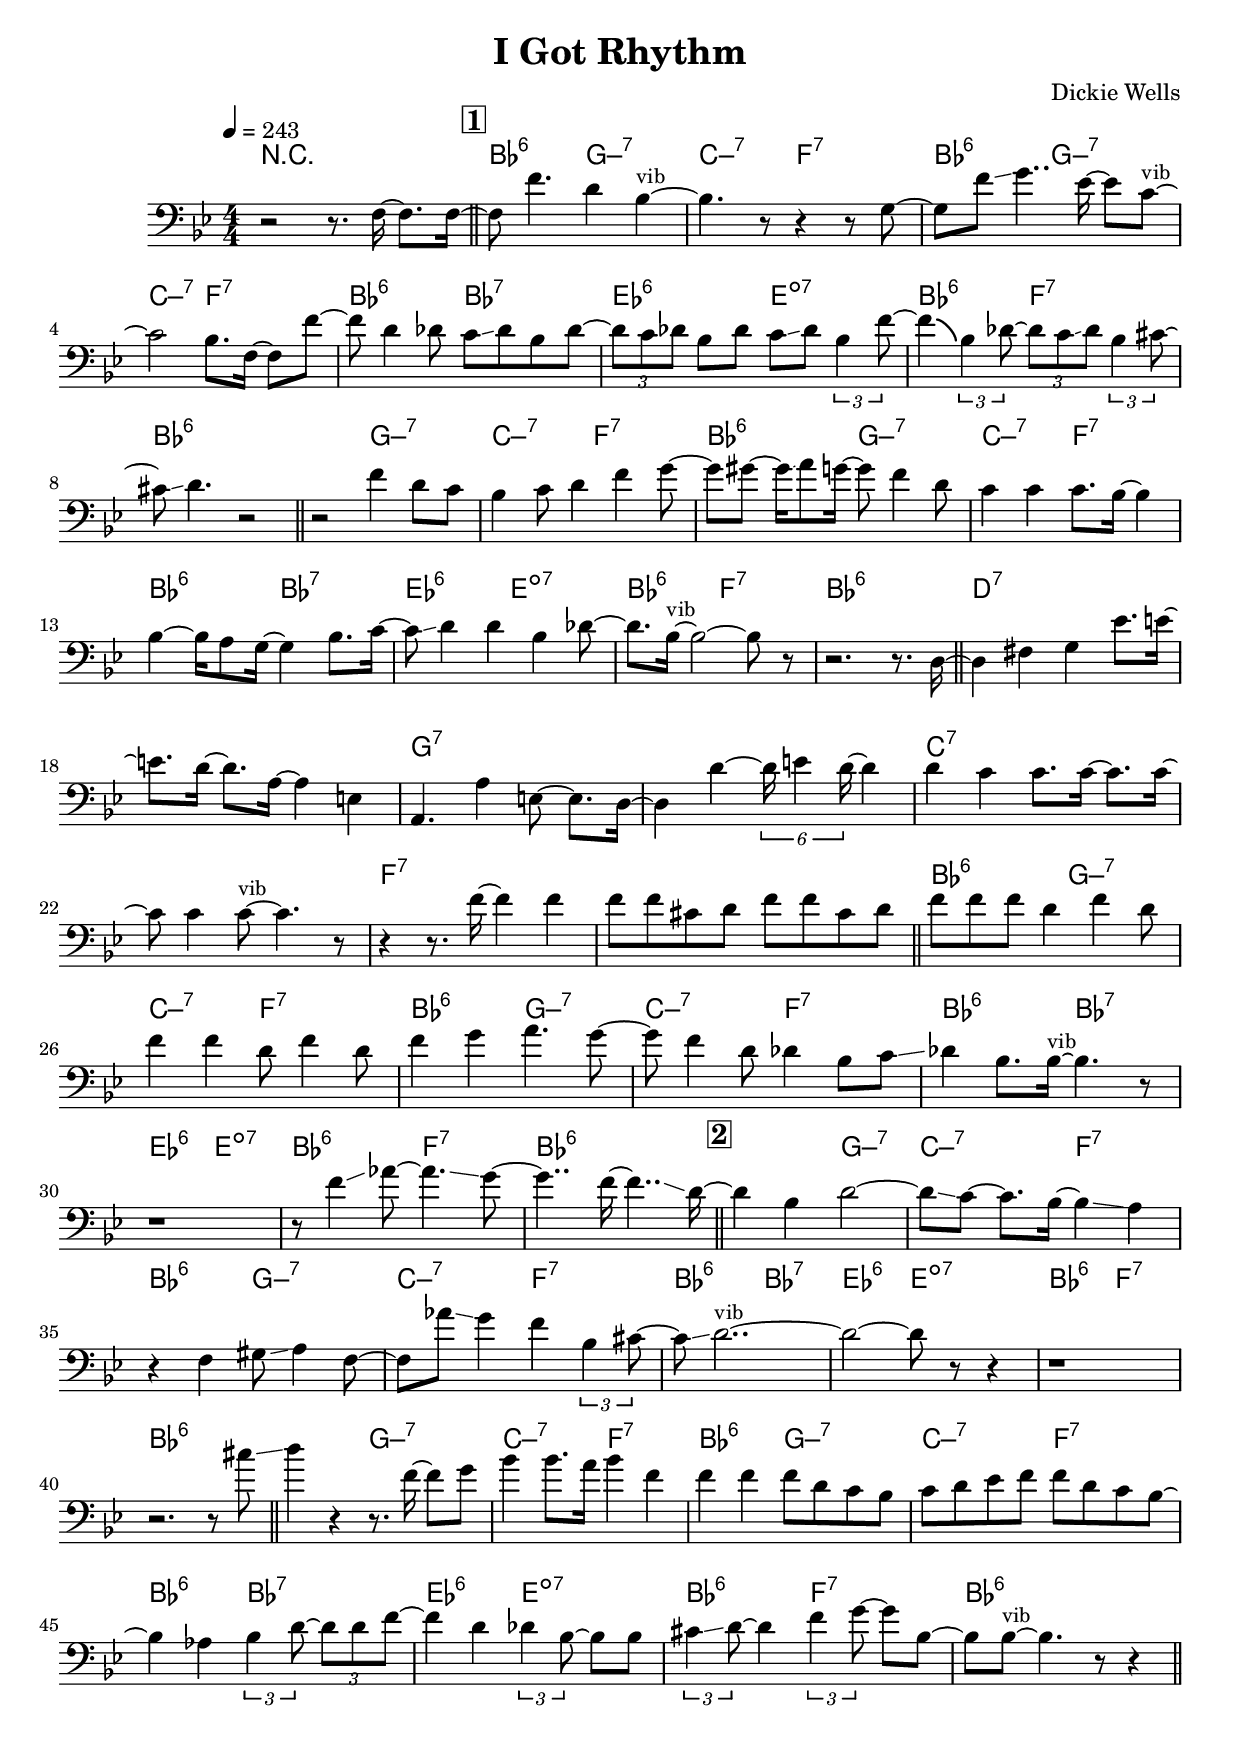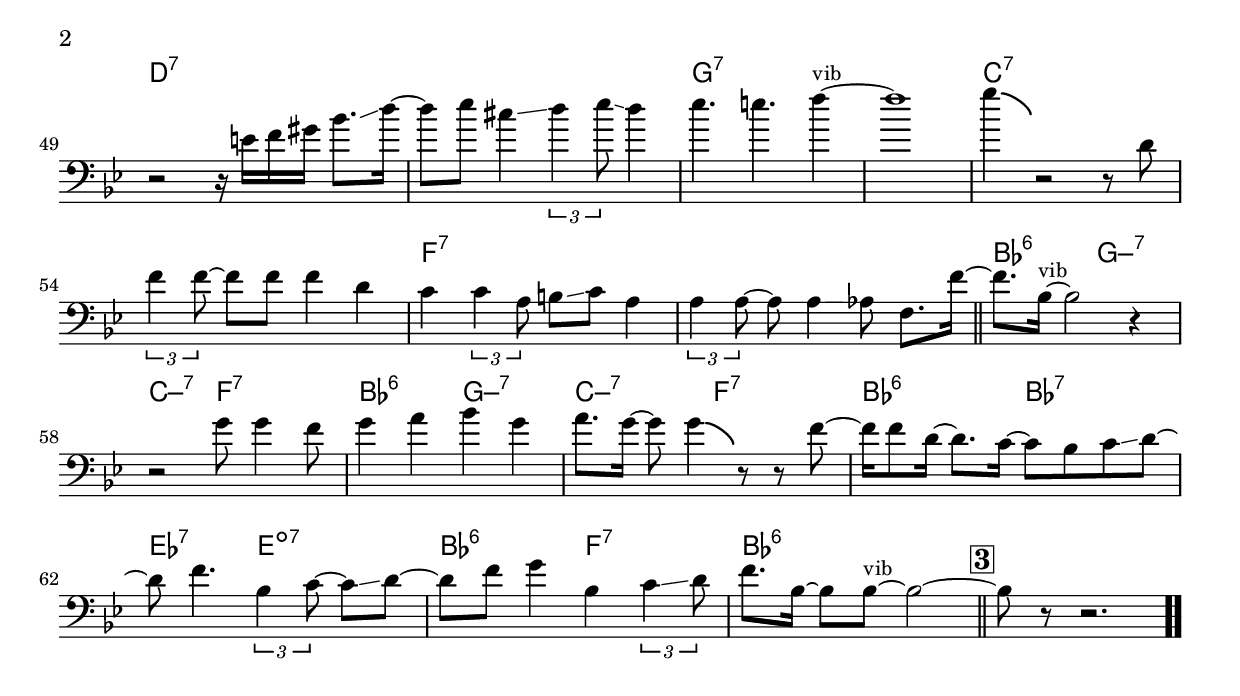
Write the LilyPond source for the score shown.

\version "2.13.2"

#(ly:set-option 'point-and-click #f)

\header {
  title = "I Got Rhythm"
  composer = "Dickie Wells"
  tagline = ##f
}
global =
{
    \override Staff.TimeSignature #'style = #'()
    \time 4/4
    \clef "bass"
    \key bes \major
    \override Rest #'direction = #'0
    \override MultiMeasureRest #'staff-position = #0
}
\score
{
<<
    \transpose c' c'

    \new ChordNames { \chords {
      \set majorSevenSymbol = \markup { "maj7" }
      \set minorChordModifier = \markup { \char ##x2013 }
      | r1 
      | bes2:6 g2:min7 | c2:min7 f2:7 | bes2:6 g2:min7 | c2:min7 f2:7 | bes2:6 bes2:7 | es2:6 e2:dim7 | bes2:6 f2:7 | bes1:6 
      | s2 g2:min7 | c2:min7 f2:7 | bes2:6 g2:min7 | c2:min7 f2:7 | bes2:6 bes2:7 | es2:6 e2:dim7 | bes2:6 f2:7 | bes1:6 
      | d1:7 | s1 | g1:7 | s1 | c1:7 | s1 | f1:7 | s1 
      | bes2:6 g2:min7 | c2:min7 f2:7 | bes2:6 g2:min7 | c2:min7 f2:7 | bes2:6 bes2:7 | es2:6 e2:dim7 | bes2:6 f2:7 | bes1:6 
      | s2 g2:min7 | c2:min7 f2:7 | bes2:6 g2:min7 | c2:min7 f2:7 | bes2:6 bes2:7 | es2:6 e2:dim7 | bes2:6 f2:7 | bes1:6 
      | s2 g2:min7 | c2:min7 f2:7 | bes2:6 g2:min7 | c2:min7 f2:7 | bes2:6 bes2:7 | es2:6 e2:dim7 | bes2:6 f2:7 | bes1:6 
      | d1:7 | s1 | g1:7 | s1 | c1:7 | s1 | f1:7 | s1 
      | bes2:6 g2:min7 | c2:min7 f2:7 | bes2:6 g2:min7 | c2:min7 f2:7 | bes2:6 bes2:7 | es2:7 e2:dim7 | bes2:6 f2:7 | bes1:6 
      | s1|
      }
      }

    \new Staff
    <<
    \transpose c' c'

    {
      \global
  		%\override Score.MetronomeMark #'transparent = ##t
  		%\override Score.MetronomeMark #'stencil = ##f
  		
  		\override HorizontalBracket #'direction = #UP
  		\override HorizontalBracket #'bracket-flare = #'(0 . 0)
  		
  		\override TextSpanner #'dash-fraction = #1.0
  		\override TextSpanner #'bound-details #'left #'text = \markup{ \concat{\draw-line #'(0 . -1.0) \draw-line #'(1.0 . 0) }}
  		\override TextSpanner #'bound-details #'right #'text = \markup{ \concat{ \draw-line #'(1.0 . 0) \draw-line #'(0 . -1.0) }}
          \set Score.markFormatter = #format-mark-box-numbers


      \tempo 4 = 243
      \set Score.currentBarNumber = #0
     
      | r2 r8. f16~ f8. f16~ 
      \bar "||" \mark \default f8 f'4. d'4 bes4~^\markup{\left-align \small vib} 
      | bes4. r8 r4 r8 g8~ 
      | g8 f'8\glissando  g'4.. es'16~ es'8 c'8~^\markup{\left-align \small vib} 
      | c'2 bes8. f16~ f8 f'8~ 
      | f'8 d'4 des'8 c'8\glissando  des'8 bes8 des'8~ 
      | \tuplet 3/2 {des'8 c'8\glissando  des'8} bes8 des'8 c'8\glissando  des'8 \tuplet 3/2 {bes4 f'8~} 
      | f'4\bendAfter #-4  \tuplet 3/2 {bes4 des'8~} \tuplet 3/2 {des'8 c'8\glissando  des'8} \tuplet 3/2 {bes4 cis'8~} 
      | cis'8\glissando  d'4. r2 
      \bar "||" r2 f'4 d'8 c'8 
      | bes4 c'8 d'4 f'4 g'8~ 
      | g'8 gis'8~ gis'16\glissando  a'8 g'16~ g'8 f'4 d'8 
      | c'4 c'4 c'8. bes16~ bes4 
      | bes4~ bes16 a8 g16~ g4 bes8. c'16~ 
      | c'8\glissando  d'4 d'4 bes4 des'8~ 
      | des'8. bes16~^\markup{\left-align \small vib} bes2~ bes8 r8 
      | r2. r8. d16~ 
      \bar "||" d4 fis4 g4 es'8.\glissando  e'16~ 
      | e'8. d'16~ d'8. a16~ a4 e4 
      | a,4. a4 e8~ e8. d16~ 
      | d4 d'4~ \tuplet 6/4 {d'16\glissando  e'4 d'16~} d'4 
      | d'4 c'4 c'8. c'16~ c'8. c'16~ 
      | c'8 c'4 c'8~^\markup{\left-align \small vib} c'4. r8 
      | r4 r8. f'16~ f'4 f'4 
      | f'8 f'8 cis'8 d'8 f'8 f'8 cis'8 d'8 
      \bar "||" f'8 f'8 f'8 d'4 f'4 d'8 
      | f'4 f'4 d'8 f'4 d'8 
      | f'4 g'4 a'4. g'8~ 
      | g'8 f'4 d'8 des'4 bes8 c'8\glissando  
      | des'4 bes8. bes16~^\markup{\left-align \small vib} bes4. r8 
      | r1 
      | r8 f'4\glissando  aes'8~ aes'4.\glissando  g'8~ 
      | g'4.. f'16~ f'4..\glissando  d'16~ 
      \bar "||" \mark \default d'4 bes4 d'2~ 
      | d'8\glissando  c'8~ c'8. bes16~ bes4\glissando  a4 
      | r4 f4 gis8\glissando  a4 f8~ 
      | f8 aes'8\glissando  g'4 f'4 \tuplet 3/2 {bes4 cis'8~} 
      | cis'8\glissando  d'2..~^\markup{\left-align \small vib} 
      | d'2~ d'8 r8 r4 
      | r1 
      | r2. r8 cis''8\glissando  
      \bar "||" d''4 r4 r8. f'16~ f'8 g'8 
      | bes'4 bes'8. a'16 bes'4 f'4 
      | f'4 f'4 f'8 d'8 c'8 bes8 
      | c'8 d'8 es'8 f'8 f'8 d'8 c'8 bes8~ 
      | bes4 aes4 \tuplet 3/2 {bes4 d'8~} \tuplet 3/2 {d'8 d'8 f'8~} 
      | f'4 d'4 \tuplet 3/2 {des'4 bes8~} bes8 bes8 
      | \tuplet 3/2 {cis'4\glissando  d'8~} d'4 \tuplet 3/2 {f'4 g'8~} g'8 bes8~ 
      | bes8 bes8~^\markup{\left-align \small vib} bes4. r8 r4 
      \bar "||" r2 r16 e'16 f'16 gis'16 bes'8.\glissando  d''16~ 
      | d''8 es''8 cis''4\glissando  \tuplet 3/2 {d''4 es''8\glissando } d''4 
      | es''4. e''4. f''4~^\markup{\left-align \small vib} 
      | f''1 
      | g''4\bendAfter #-4  r2 r8 d'8 
      | \tuplet 3/2 {f'4 f'8~} f'8 f'8 f'4 d'4 
      | c'4 \tuplet 3/2 {c'4 a8} b8\glissando  c'8 a4 
      | \tuplet 3/2 {a4 a8~} a8 a4\glissando  aes8 f8. f'16~ 
      \bar "||" f'8. bes16~^\markup{\left-align \small vib} bes2 r4 
      | r2 g'8 g'4 f'8 
      | g'4 a'4 bes'4 g'4 
      | a'8. g'16~ g'8 g'4\bendAfter #-4  r8 r8 f'8~ 
      | f'16 f'8 d'16~ d'8. c'16~ c'8 bes8 c'8\glissando  d'8~ 
      | d'8 f'4. \tuplet 3/2 {bes4 c'8~} c'8\glissando  d'8~ 
      | d'8 f'8 g'4 bes4 \tuplet 3/2 {c'4\glissando  d'8} 
      | f'8. bes16~ bes8 bes8~^\markup{\left-align \small vib} bes2~ 
      \bar "||" \mark \default bes8 r8 r2.\bar  ".."
    }
    >>
>>    
}
